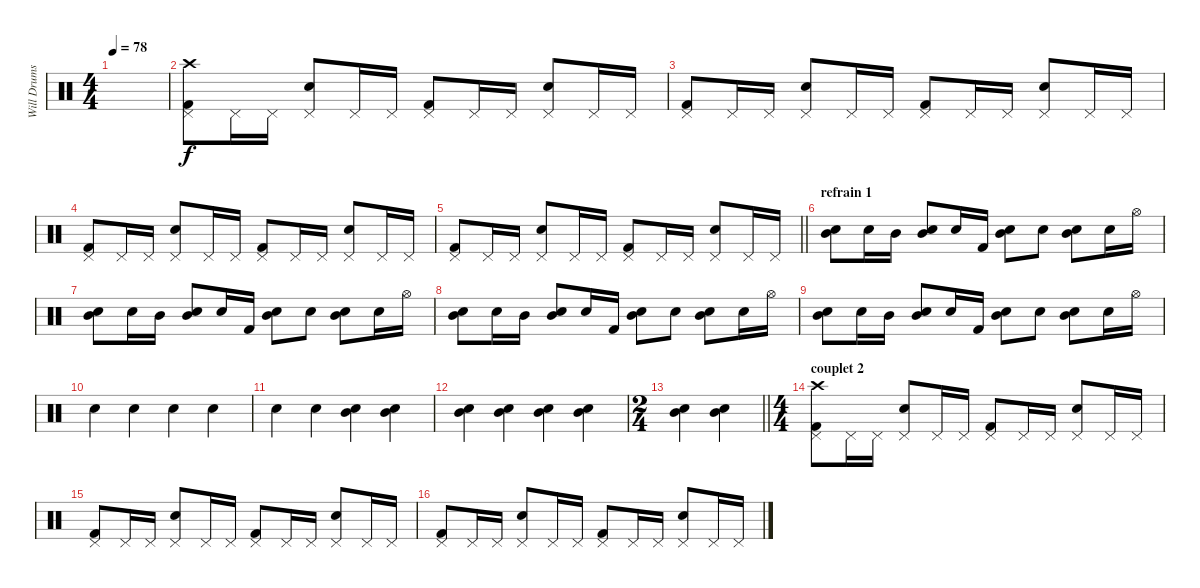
\track ("Will Drums" "Will Drums") {instrument percussion}
\staff {score}
\articulation defaults
\ts (4 4)
\tempo 78
\clef neutral
\ks c
|
("Pedal Hi-Hat (hit)" "Kick (hit) 2" "Crash high (hit)").8 "Pedal Hi-Hat (hit)".16 "Pedal Hi-Hat (hit)".16 ("Pedal Hi-Hat (hit)" "Electric Snare (hit)").8 "Pedal Hi-Hat (hit)".16 "Pedal Hi-Hat (hit)".16 ("Pedal Hi-Hat (hit)" "Kick (hit) 2").8 "Pedal Hi-Hat (hit)".16 "Pedal Hi-Hat (hit)".16 ("Pedal Hi-Hat (hit)" "Electric Snare (hit)").8 "Pedal Hi-Hat (hit)".16 "Pedal Hi-Hat (hit)".16 |
("Pedal Hi-Hat (hit)" "Kick (hit) 2").8 "Pedal Hi-Hat (hit)".16 "Pedal Hi-Hat (hit)".16 ("Pedal Hi-Hat (hit)" "Electric Snare (hit)").8 "Pedal Hi-Hat (hit)".16 "Pedal Hi-Hat (hit)".16 ("Pedal Hi-Hat (hit)" "Kick (hit) 2").8 "Pedal Hi-Hat (hit)".16 "Pedal Hi-Hat (hit)".16 ("Pedal Hi-Hat (hit)" "Electric Snare (hit)").8 "Pedal Hi-Hat (hit)".16 "Pedal Hi-Hat (hit)".16 |
("Pedal Hi-Hat (hit)" "Kick (hit) 2").8 "Pedal Hi-Hat (hit)".16 "Pedal Hi-Hat (hit)".16 ("Pedal Hi-Hat (hit)" "Electric Snare (hit)").8 "Pedal Hi-Hat (hit)".16 "Pedal Hi-Hat (hit)".16 ("Pedal Hi-Hat (hit)" "Kick (hit) 2").8 "Pedal Hi-Hat (hit)".16 "Pedal Hi-Hat (hit)".16 ("Pedal Hi-Hat (hit)" "Electric Snare (hit)").8 "Pedal Hi-Hat (hit)".16 "Pedal Hi-Hat (hit)".16 |
\barLineRight lightlight
("Pedal Hi-Hat (hit)" "Kick (hit) 2").8 "Pedal Hi-Hat (hit)".16 "Pedal Hi-Hat (hit)".16 ("Pedal Hi-Hat (hit)" "Electric Snare (hit)").8 "Pedal Hi-Hat (hit)".16 "Pedal Hi-Hat (hit)".16 ("Pedal Hi-Hat (hit)" "Kick (hit) 2").8 "Pedal Hi-Hat (hit)".16 "Pedal Hi-Hat (hit)".16 ("Pedal Hi-Hat (hit)" "Electric Snare (hit)").8 "Pedal Hi-Hat (hit)".16 "Pedal Hi-Hat (hit)".16 |
\section ("" "refrain 1")
("Mid Tom (hit)" "Electric Snare (hit)").8 "Electric Snare (hit)".16 "Mid Tom (hit)".16 ("Mid Tom (hit)" "Electric Snare (hit)").8 "Electric Snare (hit)".16 "Kick (hit) 2".16 ("Mid Tom (hit)" "Electric Snare (hit)").8 "Electric Snare (hit)".8 ("Mid Tom (hit)" "Electric Snare (hit)").8 "Electric Snare (hit)".16 "Hi-Hat (open)".16 |
("Mid Tom (hit)" "Electric Snare (hit)").8 "Electric Snare (hit)".16 "Mid Tom (hit)".16 ("Mid Tom (hit)" "Electric Snare (hit)").8 "Electric Snare (hit)".16 "Kick (hit) 2".16 ("Mid Tom (hit)" "Electric Snare (hit)").8 "Electric Snare (hit)".8 ("Mid Tom (hit)" "Electric Snare (hit)").8 "Electric Snare (hit)".16 "Hi-Hat (open)".16 |
("Mid Tom (hit)" "Electric Snare (hit)").8 "Electric Snare (hit)".16 "Mid Tom (hit)".16 ("Mid Tom (hit)" "Electric Snare (hit)").8 "Electric Snare (hit)".16 "Kick (hit) 2".16 ("Mid Tom (hit)" "Electric Snare (hit)").8 "Electric Snare (hit)".8 ("Mid Tom (hit)" "Electric Snare (hit)").8 "Electric Snare (hit)".16 "Hi-Hat (open)".16 |
("Mid Tom (hit)" "Electric Snare (hit)").8 "Electric Snare (hit)".16 "Mid Tom (hit)".16 ("Mid Tom (hit)" "Electric Snare (hit)").8 "Electric Snare (hit)".16 "Kick (hit) 2".16 ("Mid Tom (hit)" "Electric Snare (hit)").8 "Electric Snare (hit)".8 ("Mid Tom (hit)" "Electric Snare (hit)").8 "Electric Snare (hit)".16 "Hi-Hat (open)".16 |
"Electric Snare (hit)".4 "Electric Snare (hit)".4 "Electric Snare (hit)".4 "Electric Snare (hit)".4 |
"Electric Snare (hit)".4 "Electric Snare (hit)".4 ("Mid Tom (hit)" "Electric Snare (hit)").4 ("Mid Tom (hit)" "Electric Snare (hit)").4 |
("Mid Tom (hit)" "Electric Snare (hit)").4 ("Mid Tom (hit)" "Electric Snare (hit)").4 ("Mid Tom (hit)" "Electric Snare (hit)").4 ("Mid Tom (hit)" "Electric Snare (hit)").4 |
\ts (2 4)
\barLineRight lightlight
("Mid Tom (hit)" "Electric Snare (hit)").4 ("Mid Tom (hit)" "Electric Snare (hit)").4 |
\ts (4 4)
\section ("" "couplet 2")
("Pedal Hi-Hat (hit)" "Kick (hit) 2" "Crash high (hit)").8 "Pedal Hi-Hat (hit)".16 "Pedal Hi-Hat (hit)".16 ("Pedal Hi-Hat (hit)" "Electric Snare (hit)").8 "Pedal Hi-Hat (hit)".16 "Pedal Hi-Hat (hit)".16 ("Pedal Hi-Hat (hit)" "Kick (hit) 2").8 "Pedal Hi-Hat (hit)".16 "Pedal Hi-Hat (hit)".16 ("Pedal Hi-Hat (hit)" "Electric Snare (hit)").8 "Pedal Hi-Hat (hit)".16 "Pedal Hi-Hat (hit)".16 |
("Pedal Hi-Hat (hit)" "Kick (hit) 2").8 "Pedal Hi-Hat (hit)".16 "Pedal Hi-Hat (hit)".16 ("Pedal Hi-Hat (hit)" "Electric Snare (hit)").8 "Pedal Hi-Hat (hit)".16 "Pedal Hi-Hat (hit)".16 ("Pedal Hi-Hat (hit)" "Kick (hit) 2").8 "Pedal Hi-Hat (hit)".16 "Pedal Hi-Hat (hit)".16 ("Pedal Hi-Hat (hit)" "Electric Snare (hit)").8 "Pedal Hi-Hat (hit)".16 "Pedal Hi-Hat (hit)".16 |
("Pedal Hi-Hat (hit)" "Kick (hit) 2").8 "Pedal Hi-Hat (hit)".16 "Pedal Hi-Hat (hit)".16 ("Pedal Hi-Hat (hit)" "Electric Snare (hit)").8 "Pedal Hi-Hat (hit)".16 "Pedal Hi-Hat (hit)".16 ("Pedal Hi-Hat (hit)" "Kick (hit) 2").8 "Pedal Hi-Hat (hit)".16 "Pedal Hi-Hat (hit)".16 ("Pedal Hi-Hat (hit)" "Electric Snare (hit)").8 "Pedal Hi-Hat (hit)".16 "Pedal Hi-Hat (hit)".16
